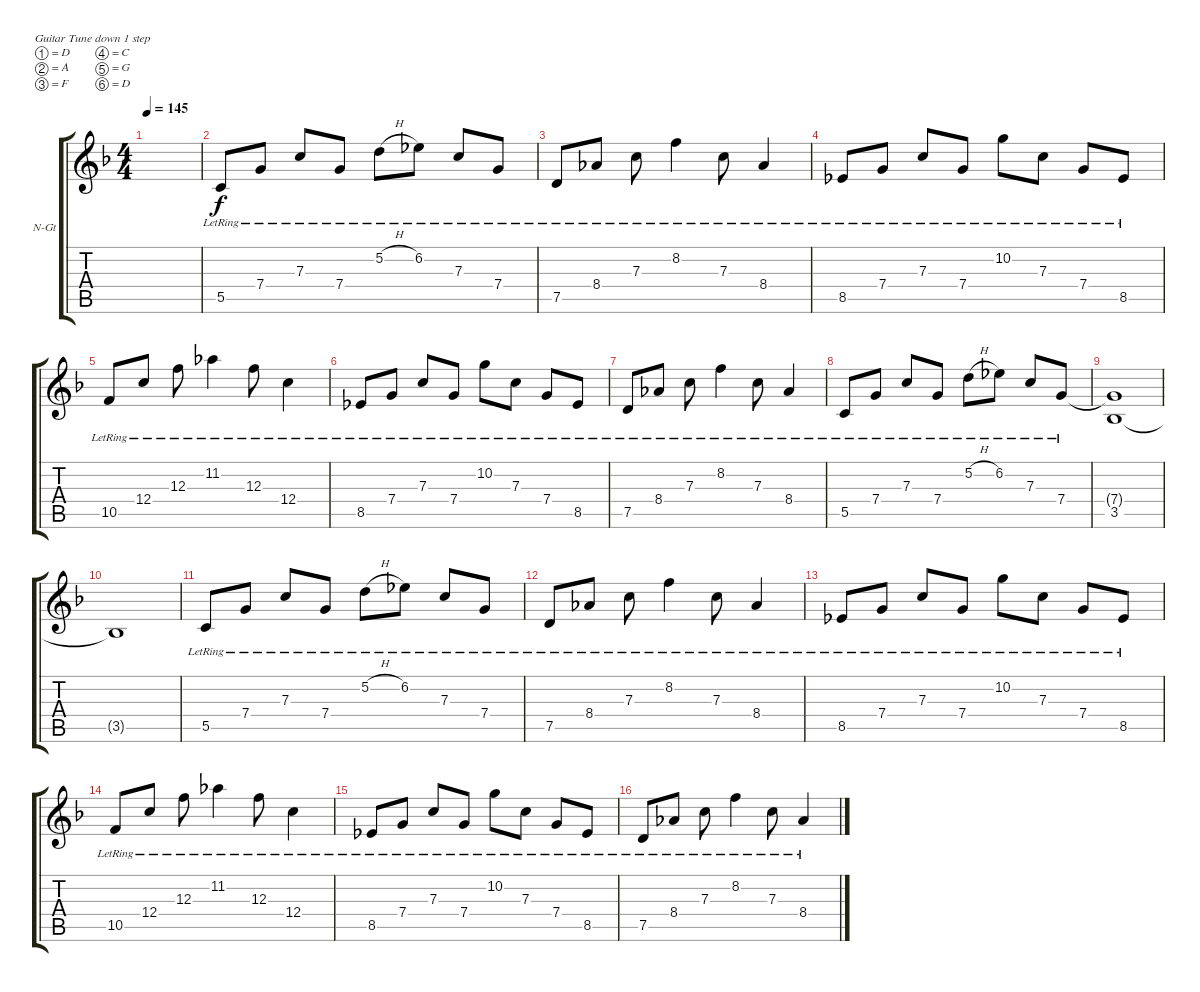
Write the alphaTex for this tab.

\defaultSystemsLayout 4
\bracketExtendMode groupsimilarinstruments
\firstSystemTrackNameOrientation horizontal
\otherSystemsTrackNameOrientation horizontal
\track ("Nylon Guitar 2" "N-Gt") {instrument acousticguitarnylon}
\staff {score tabs}
\tuning (D4 A3 F3 C3 G2 D2)
\ts (4 4)
\tempo 145
\clef g2
\scale
0.487395
\ks dminor
|
\scale
0.256303 5.5{lr}.8 7.4{lr}.8 7.3{lr}.8 7.4{lr}.8 5.2{h lr}.8 6.2{lr}.8 7.3{lr}.8 7.4{lr}.8 |
\scale
0.256303 7.5{lr}.8 8.4{lr}.8 7.3{lr}.8 8.2{lr}.4 7.3{lr}.8 8.4{lr}.4 |
\scale
0.333333 8.5{lr}.8 7.4{lr}.8 7.3{lr}.8 7.4{lr}.8 10.2{lr}.8 7.3{lr}.8 7.4{lr}.8 8.5{lr}.8 |
\scale
0.333333 10.5{lr}.8 12.4{lr}.8 12.3{lr}.8 11.2{lr}.4 12.3{lr}.8 12.4{lr}.4 |
\scale
0.333333 8.5{lr}.8 7.4{lr}.8 7.3{lr}.8 7.4{lr}.8 10.2{lr}.8 7.3{lr}.8 7.4{lr}.8 8.5{lr}.8 |
\scale
0.333333 7.5{lr}.8 8.4{lr}.8 7.3{lr}.8 8.2{lr}.4 7.3{lr}.8 8.4{lr}.4 |
\scale
0.333333 5.5{lr}.8 7.4{lr}.8 7.3{lr}.8 7.4{lr}.8 5.2{h lr}.8 6.2{lr}.8 7.3{lr}.8 7.4{lr}.8 |
\scale
0.333333 (3.5 7.4{t}).1 |
3.5{t}.1 |
5.5{lr}.8 7.4{lr}.8 7.3{lr}.8 7.4{lr}.8 5.2{h lr}.8 6.2{lr}.8 7.3{lr}.8 7.4{lr}.8 |
7.5{lr}.8 8.4{lr}.8 7.3{lr}.8 8.2{lr}.4 7.3{lr}.8 8.4{lr}.4 |
8.5{lr}.8 7.4{lr}.8 7.3{lr}.8 7.4{lr}.8 10.2{lr}.8 7.3{lr}.8 7.4{lr}.8 8.5{lr}.8 |
10.5{lr}.8 12.4{lr}.8 12.3{lr}.8 11.2{lr}.4 12.3{lr}.8 12.4{lr}.4 |
8.5{lr}.8 7.4{lr}.8 7.3{lr}.8 7.4{lr}.8 10.2{lr}.8 7.3{lr}.8 7.4{lr}.8 8.5{lr}.8 |
7.5{lr}.8 8.4{lr}.8 7.3{lr}.8 8.2{lr}.4 7.3{lr}.8 8.4{lr}.4
